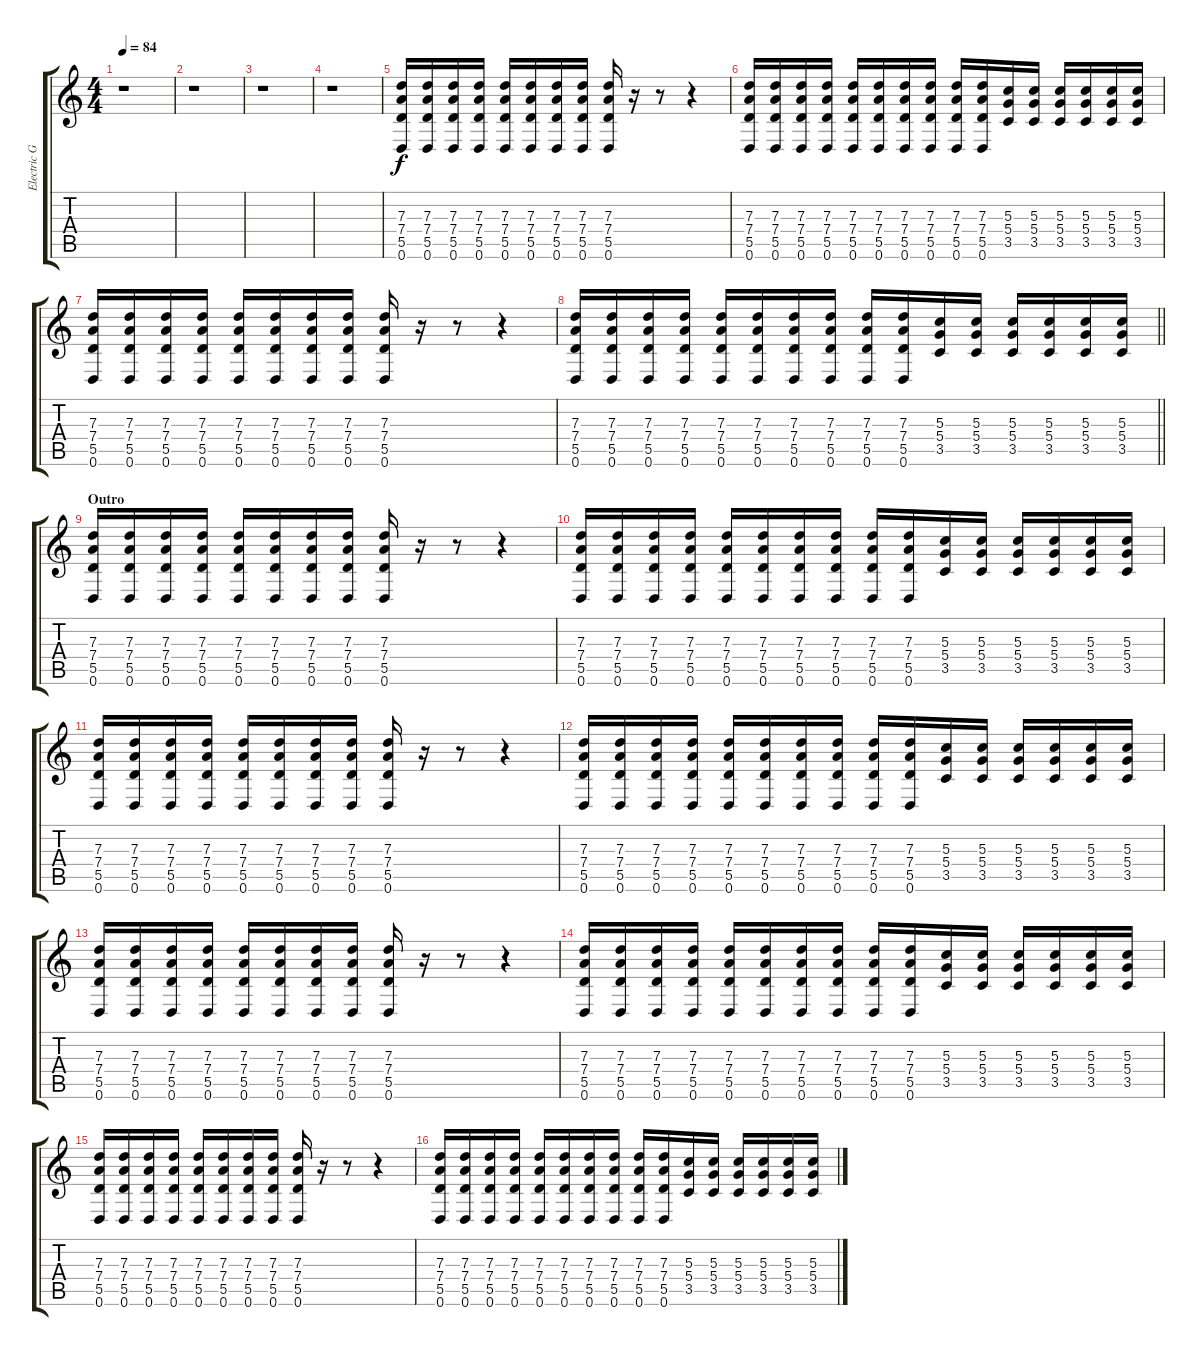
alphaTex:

\track ("Electric Guitar" "Electric G") {instrument distortionguitar}
\staff {score tabs}
\tuning (E4 B3 G3 D3 A2 D2) {hide}
\ts (4 4)
\tempo 84
\clef g2
\ks c
r.1{dy f} |
r.1 |
r.1 |
r.1 |
(7.3 7.4 5.5 0.6).16 (7.3 7.4 5.5 0.6).16 (7.3 7.4 5.5 0.6).16 (7.3 7.4 5.5 0.6).16 (7.3 7.4 5.5 0.6).16 (7.3 7.4 5.5 0.6).16 (7.3 7.4 5.5 0.6).16 (7.3 7.4 5.5 0.6).16 (7.3 7.4 5.5 0.6).16 r.16 r.8 r.4 |
(7.3 7.4 5.5 0.6).16 (7.3 7.4 5.5 0.6).16 (7.3 7.4 5.5 0.6).16 (7.3 7.4 5.5 0.6).16 (7.3 7.4 5.5 0.6).16 (7.3 7.4 5.5 0.6).16 (7.3 7.4 5.5 0.6).16 (7.3 7.4 5.5 0.6).16 (7.3 7.4 5.5 0.6).16 (7.3 7.4 5.5 0.6).16 (5.3 5.4 3.5).16 (5.3 5.4 3.5).16 (5.3 5.4 3.5).16 (5.3 5.4 3.5).16 (5.3 5.4 3.5).16 (5.3 5.4 3.5).16 |
(7.3 7.4 5.5 0.6).16 (7.3 7.4 5.5 0.6).16 (7.3 7.4 5.5 0.6).16 (7.3 7.4 5.5 0.6).16 (7.3 7.4 5.5 0.6).16 (7.3 7.4 5.5 0.6).16 (7.3 7.4 5.5 0.6).16 (7.3 7.4 5.5 0.6).16 (7.3 7.4 5.5 0.6).16 r.16 r.8 r.4 |
\barLineRight lightlight
(7.3 7.4 5.5 0.6).16 (7.3 7.4 5.5 0.6).16 (7.3 7.4 5.5 0.6).16 (7.3 7.4 5.5 0.6).16 (7.3 7.4 5.5 0.6).16 (7.3 7.4 5.5 0.6).16 (7.3 7.4 5.5 0.6).16 (7.3 7.4 5.5 0.6).16 (7.3 7.4 5.5 0.6).16 (7.3 7.4 5.5 0.6).16 (5.3 5.4 3.5).16 (5.3 5.4 3.5).16 (5.3 5.4 3.5).16 (5.3 5.4 3.5).16 (5.3 5.4 3.5).16 (5.3 5.4 3.5).16 |
\section ("" "Outro")
(7.3 7.4 5.5 0.6).16 (7.3 7.4 5.5 0.6).16 (7.3 7.4 5.5 0.6).16 (7.3 7.4 5.5 0.6).16 (7.3 7.4 5.5 0.6).16 (7.3 7.4 5.5 0.6).16 (7.3 7.4 5.5 0.6).16 (7.3 7.4 5.5 0.6).16 (7.3 7.4 5.5 0.6).16 r.16 r.8 r.4 |
(7.3 7.4 5.5 0.6).16 (7.3 7.4 5.5 0.6).16 (7.3 7.4 5.5 0.6).16 (7.3 7.4 5.5 0.6).16 (7.3 7.4 5.5 0.6).16 (7.3 7.4 5.5 0.6).16 (7.3 7.4 5.5 0.6).16 (7.3 7.4 5.5 0.6).16 (7.3 7.4 5.5 0.6).16 (7.3 7.4 5.5 0.6).16 (5.3 5.4 3.5).16 (5.3 5.4 3.5).16 (5.3 5.4 3.5).16 (5.3 5.4 3.5).16 (5.3 5.4 3.5).16 (5.3 5.4 3.5).16 |
(7.3 7.4 5.5 0.6).16 (7.3 7.4 5.5 0.6).16 (7.3 7.4 5.5 0.6).16 (7.3 7.4 5.5 0.6).16 (7.3 7.4 5.5 0.6).16 (7.3 7.4 5.5 0.6).16 (7.3 7.4 5.5 0.6).16 (7.3 7.4 5.5 0.6).16 (7.3 7.4 5.5 0.6).16 r.16 r.8 r.4 |
(7.3 7.4 5.5 0.6).16 (7.3 7.4 5.5 0.6).16 (7.3 7.4 5.5 0.6).16 (7.3 7.4 5.5 0.6).16 (7.3 7.4 5.5 0.6).16 (7.3 7.4 5.5 0.6).16 (7.3 7.4 5.5 0.6).16 (7.3 7.4 5.5 0.6).16 (7.3 7.4 5.5 0.6).16 (7.3 7.4 5.5 0.6).16 (5.3 5.4 3.5).16 (5.3 5.4 3.5).16 (5.3 5.4 3.5).16 (5.3 5.4 3.5).16 (5.3 5.4 3.5).16 (5.3 5.4 3.5).16 |
(7.3 7.4 5.5 0.6).16 (7.3 7.4 5.5 0.6).16 (7.3 7.4 5.5 0.6).16 (7.3 7.4 5.5 0.6).16 (7.3 7.4 5.5 0.6).16 (7.3 7.4 5.5 0.6).16 (7.3 7.4 5.5 0.6).16 (7.3 7.4 5.5 0.6).16 (7.3 7.4 5.5 0.6).16 r.16 r.8 r.4 |
(7.3 7.4 5.5 0.6).16 (7.3 7.4 5.5 0.6).16 (7.3 7.4 5.5 0.6).16 (7.3 7.4 5.5 0.6).16 (7.3 7.4 5.5 0.6).16 (7.3 7.4 5.5 0.6).16 (7.3 7.4 5.5 0.6).16 (7.3 7.4 5.5 0.6).16 (7.3 7.4 5.5 0.6).16 (7.3 7.4 5.5 0.6).16 (5.3 5.4 3.5).16 (5.3 5.4 3.5).16 (5.3 5.4 3.5).16 (5.3 5.4 3.5).16 (5.3 5.4 3.5).16 (5.3 5.4 3.5).16 |
(7.3 7.4 5.5 0.6).16 (7.3 7.4 5.5 0.6).16 (7.3 7.4 5.5 0.6).16 (7.3 7.4 5.5 0.6).16 (7.3 7.4 5.5 0.6).16 (7.3 7.4 5.5 0.6).16 (7.3 7.4 5.5 0.6).16 (7.3 7.4 5.5 0.6).16 (7.3 7.4 5.5 0.6).16 r.16 r.8 r.4 |
(7.3 7.4 5.5 0.6).16 (7.3 7.4 5.5 0.6).16 (7.3 7.4 5.5 0.6).16 (7.3 7.4 5.5 0.6).16 (7.3 7.4 5.5 0.6).16 (7.3 7.4 5.5 0.6).16 (7.3 7.4 5.5 0.6).16 (7.3 7.4 5.5 0.6).16 (7.3 7.4 5.5 0.6).16 (7.3 7.4 5.5 0.6).16 (5.3 5.4 3.5).16 (5.3 5.4 3.5).16 (5.3 5.4 3.5).16 (5.3 5.4 3.5).16 (5.3 5.4 3.5).16 (5.3 5.4 3.5).16
